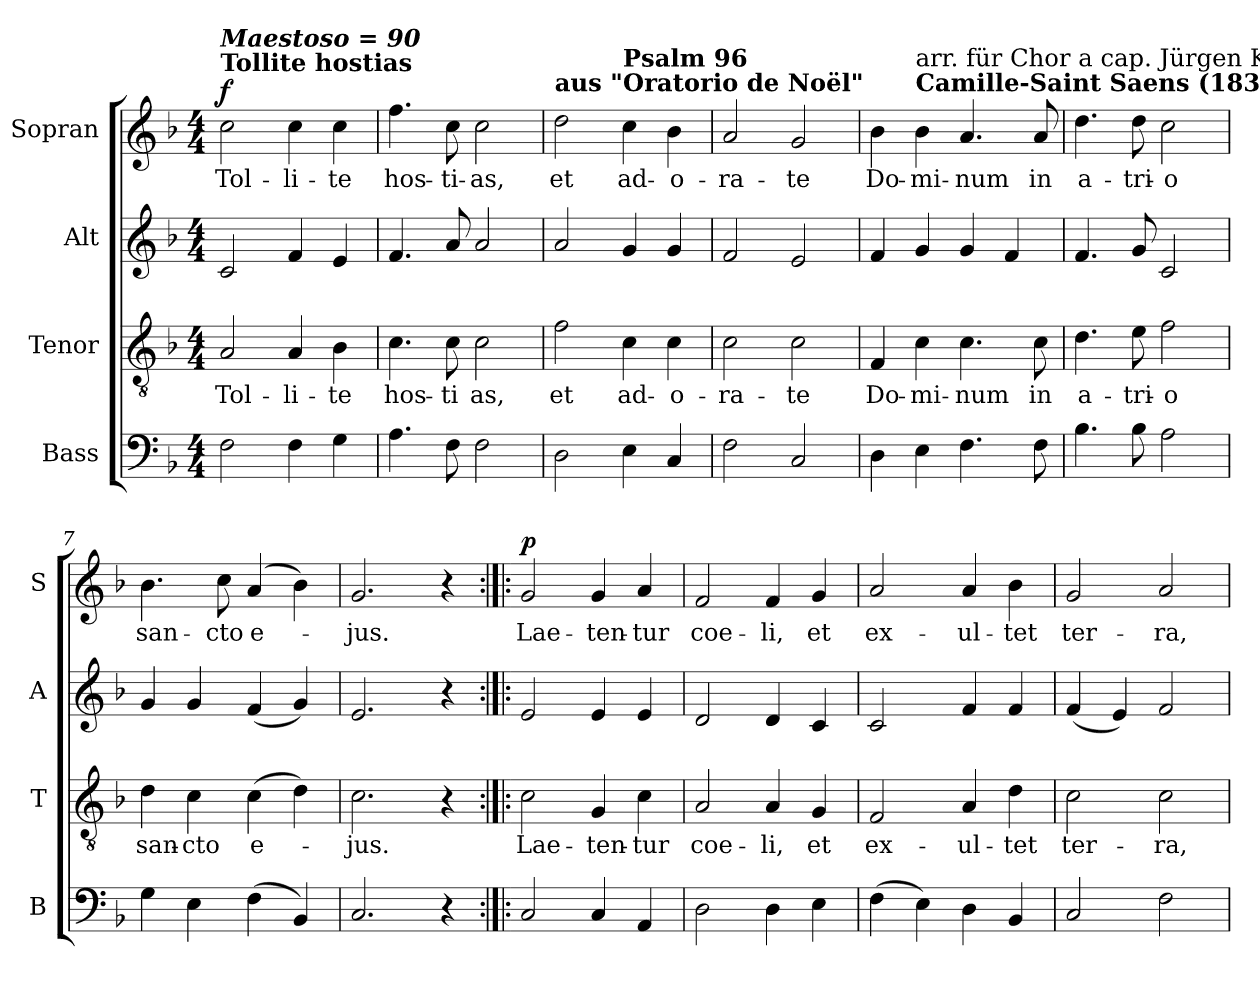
**kern	**kern	**text	**kern	**kern	**text	**dynam
*part4	*part3	*part3	*part2	*part1	*part1	*part1
*staff4	*staff3	*staff3	*staff2	*staff1	*staff1	*staff1
*I"Bass	*I"Tenor	*	*I"Alt	*I"Sopran	*	*
*I'B	*I'T	*	*I'A	*I'S	*	*
*clefF4	*clefGv2	*	*clefG2	*clefG2	*	*
*k[b-]	*k[b-]	*	*k[b-]	*k[b-]	*	*
*M4/4	*M4/4	*	*M4/4	*M4/4	*	*
=1	=1	=1	=1	=1	=1	=1
!	!	!	!	!LO:TX:a:B:t=Tollite hostias	!	!
!	!	!	!	!LO:TX:a:Bi:t=Maestoso   = 90	!	!
!	!	!LO:LY:b	!	!	!LO:LY:b	!LO:DY:b
2F\	2A/	Tol-	2c/	2cc\	Tol-	f
!	!	!LO:LY:b	!	!	!LO:LY:b	!
4F\	4A/	li-	4f/	4cc\	li-	.
!	!	!LO:LY:b	!	!	!LO:LY:b	!
4G\	4B-\	te	4e/	4cc\	-te	.
=2	=2	=2	=2	=2	=2	=2
!	!	!LO:LY:b	!	!	!LO:LY:b	!
4.A\	4.c\	hos-	4.f/	4.ff\	hos-	.
!	!	!LO:LY:b	!	!	!LO:LY:b	!
8F\	8c\	ti	8a/	8cc\	ti-	.
!	!	!LO:LY:b	!	!	!LO:LY:b	!
2F\	2c\	-as,	2a/	2cc\	-as,	.
=3	=3	=3	=3	=3	=3	=3
!	!	!	!	!LO:TX:a:B:t=aus "Oratorio de Noël"	!	!
!	!	!LO:LY:b	!	!	!LO:LY:b	!
2D\	2f\	et	2a/	2dd\	et	.
!	!	!	!	!LO:TX:a:B:t=Psalm 96	!	!
!	!	!LO:LY:b	!	!	!LO:LY:b	!
4E\	4c\	ad-	4g/	4cc\	ad-	.
!	!	!LO:LY:b	!	!	!LO:LY:b	!
4C/	4c\	o-	4g/	4b-\	o-	.
=4	=4	=4	=4	=4	=4	=4
!	!	!LO:LY:b	!	!	!LO:LY:b	!
2F\	2c\	ra-	2f/	2a/	ra-	.
!	!	!LO:LY:b	!	!	!LO:LY:b	!
2C/	2c\	te	2e/	2g/	te	.
=5	=5	=5	=5	=5	=5	=5
!	!	!LO:LY:b	!	!	!LO:LY:b	!
4D\	4F/	Do-	4f/	4b-\	Do-	.
!	!	!	!	!LO:TX:a:B:t=Camille-Saint Saens (1835-1921)	!	!
!	!	!	!	!LO:TX:a:t=arr. für Chor a cap. Jürgen Knuth	!	!
!	!	!LO:LY:b	!	!	!LO:LY:b	!
4E\	4c\	mi-	4g/	4b-\	mi-	.
!	!	!LO:LY:b	!	!	!LO:LY:b	!
4.F\	4.c\	num	4g/	4.a/	num	.
.	.	.	4f/	.	.	.
!	!	!LO:LY:b	!	!	!LO:LY:b	!
8F\	8c\	in	.	8a/	in	.
=6	=6	=6	=6	=6	=6	=6
!	!	!LO:LY:b	!	!	!LO:LY:b	!
4.B-\	4.d\	a-	4.f/	4.dd\	a-	.
!	!	!LO:LY:b	!	!	!LO:LY:b	!
8B-\	8e\	tri-	8g/	8dd\	tri-	.
!	!	!LO:LY:b	!	!	!LO:LY:b	!
2A\	2f\	o	2c/	2cc\	o	.
!!LO:LB:g=z
=7	=7	=7	=7	=7	=7	=7
!	!	!LO:LY:b	!	!	!LO:LY:b	!
4G\	4d\	san-	4g/	4.b-\	san-	.
!	!	!LO:LY:b	!	!	!	!
4E\	4c\	cto	4g/	.	.	.
!	!	!	!	!	!LO:LY:b	!
.	.	.	.	8cc\	cto	.
!	!	!LO:LY:b	!	!	!LO:LY:b	!
(4F\	(4c\	e-	(4f/	(4a/	e-	.
4BB-/)	4d\)	.	4g/)	4b-\)	.	.
=8	=8	=8	=8	=8	=8	=8
!	!	!LO:LY:b	!	!	!LO:LY:b	!
2.C/	2.c\	jus.	2.e/	2.g/	jus.	.
4r	4r	.	4r	4r	.	.
=9:|!|:	=9:|!|:	=9:|!|:	=9:|!|:	=9:|!|:	=9:|!|:	=9:|!|:
!	!	!LO:LY:b	!	!	!LO:LY:b	!LO:DY:b
2C/	2c\	Lae-	2e/	2g/	Lae-	p
!	!	!LO:LY:b	!	!	!LO:LY:b	!
4C/	4G/	ten-	4e/	4g/	ten-	.
!	!	!LO:LY:b	!	!	!LO:LY:b	!
4AA/	4c\	tur	4e/	4a/	tur	.
=10	=10	=10	=10	=10	=10	=10
!	!	!LO:LY:b	!	!	!LO:LY:b	!
2D\	2A/	coe-	2d/	2f/	coe-	.
!	!	!LO:LY:b	!	!	!LO:LY:b	!
4D\	4A/	li,	4d/	4f/	li,	.
!	!	!LO:LY:b	!	!	!LO:LY:b	!
4E\	4G/	et	4c/	4g/	et	.
=11	=11	=11	=11	=11	=11	=11
!	!	!LO:LY:b	!	!	!LO:LY:b	!
(4F\	2F/	ex-	2c/	2a/	ex-	.
4E\)	.	.	.	.	.	.
!	!	!LO:LY:b	!	!	!LO:LY:b	!
4D\	4A/	ul-	4f/	4a/	ul-	.
!	!	!LO:LY:b	!	!	!LO:LY:b	!
4BB-/	4d\	tet	4f/	4b-\	tet	.
=12	=12	=12	=12	=12	=12	=12
!	!	!LO:LY:b	!	!	!LO:LY:b	!
2C/	2c\	ter-	(4f/	2g/	ter-	.
.	.	.	4e/)	.	.	.
!	!	!LO:LY:b	!	!	!LO:LY:b	!
2F\	2c\	ra,	2f/	2a/	ra,	.
=	=	=	=	=	=	=
*-	*-	*-	*-	*-	*-	*-
